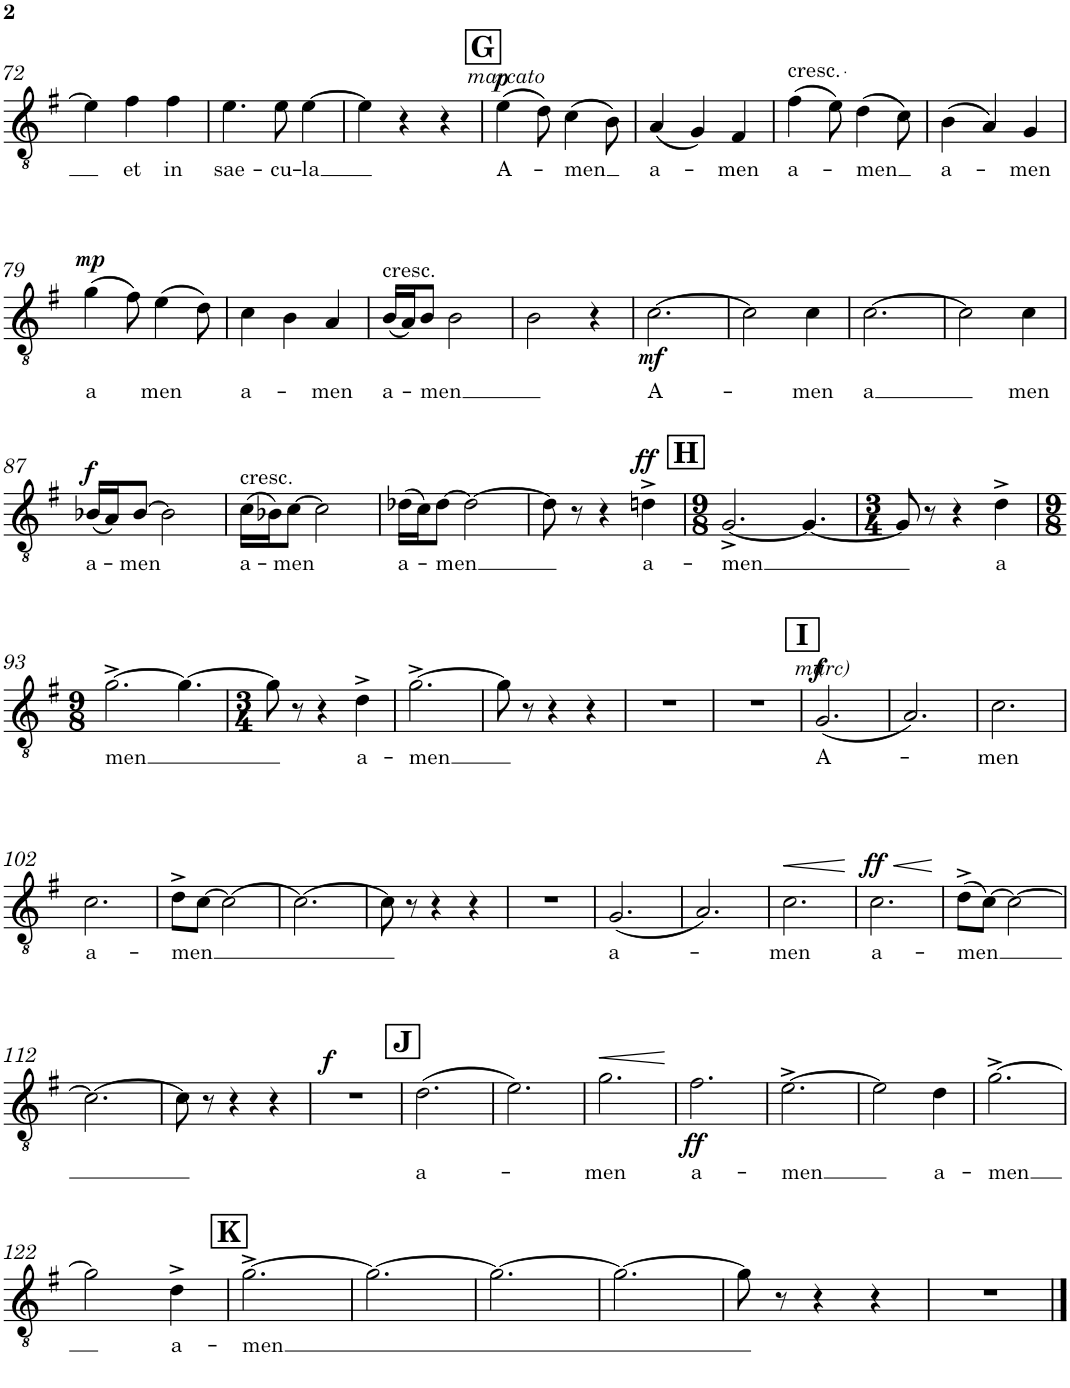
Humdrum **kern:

**kern	**text	**dynam
*part1	*part1	*part1
*staff1	*staff1	*staff1
*I"Ténor 2	*	*
*I'T. 2	*	*
!!LO:PB:g=z
*clefGv2	*	*
*k[f#]	*	*
*M3/4	*	*
=72	=72	=72
4e\]	.	.
!	!LO:LY:b	!
4f#\	et	.
!	!LO:LY:b	!
4f#\	in	.
=73	=73	=73
!	!LO:LY:b	!
4.e\	sae-	.
!	!LO:LY:b	!
8e\	-cu-	.
!	!LO:LY:b	!
[4e\	-la	.
=74	=74	=74
4e\]	.	.
4r	.	.
4r	.	.
!!LO:REH:place=s1:a:B:cj:fs=14:t=G
=75	=75	=75
!	!LO:LY:b	!LO:DY:a
!	!	!LO:DY:n=1:a
(4e\	A-	p other-dynamics
8d\)	.	.
!	!LO:LY:b	!
(4c\	-men	.
8B\)	.	.
=76	=76	=76
!	!LO:LY:b	!
(4A/	a-	.
4G/)	.	.
!	!LO:LY:b	!
4F#/	-men	.
=77	=77	=77
!LO:TX:a:t=cresc.	!	!
!	!LO:LY:b	!
(4f#\	a-	.
8e\)	.	.
!	!LO:LY:b	!
(4d\	-men	.
8c\)	.	.
=78	=78	=78
!	!LO:LY:b	!
(4B\	a-	.
4A/)	.	.
!	!LO:LY:b	!
4G/	-men	.
!!LO:LB:g=z
=79	=79	=79
!	!LO:LY:b	!LO:DY:a
(4g\	a	mp
8f#\)	.	.
!	!LO:LY:b	!
(4e\	men	.
8d\)	.	.
=80	=80	=80
!	!LO:LY:b	!
4c\	a-	.
4B\	.	.
!	!LO:LY:b	!
4A/	-men	.
=81	=81	=81
!LO:TX:a:t=cresc.	!	!
!	!LO:LY:b	!
(16B/LL	a-	.
16A/J)	.	.
!	!LO:LY:b	!
8B/J	-men	.
2B\	.	.
=82	=82	=82
2B\	.	.
4r	.	.
=83	=83	=83
!	!LO:LY:b	!LO:DY:b
[2.c\	A-	mf
=84	=84	=84
2c\]	.	.
!	!LO:LY:b	!
4c\	-men	.
=85	=85	=85
!	!LO:LY:b	!
[2.c\	a	.
=86	=86	=86
2c\]	.	.
!	!LO:LY:b	!
4c\	men	.
!!LO:LB:g=z
=87	=87	=87
!	!LO:LY:b	!LO:DY:a
(16B-X/LL	a-	f
16A/J)	.	.
!	!LO:LY:b	!
[8B-/J	-men	.
2B-\]	.	.
=88	=88	=88
!LO:TX:a:t=cresc.	!	!
!	!LO:LY:b	!
(16c\LL	a-	.
16B-X\J)	.	.
!	!LO:LY:b	!
[8c\J	-men	.
2c\]	.	.
=89	=89	=89
!	!LO:LY:b	!
(16d-X\LL	a-	.
16c\J)	.	.
!	!LO:LY:b	!
[8d-\J	-men	.
2d-\_	.	.
=90	=90	=90
8d-\]	.	.
8r	.	.
4r	.	.
!	!LO:LY:b	!LO:DY:a
4dn^\	a-	ff
!!LO:REH:place=s1:a:B:cj:fs=14:t=H
=91	=91	=91
*M9/8	*	*
!	!LO:LY:b	!
[2.G^/	-men	.
4.G/_	.	.
=92	=92	=92
*M3/4	*	*
8G/]	.	.
8r	.	.
4r	.	.
!	!LO:LY:b	!
4d^\	a	.
!!LO:LB:g=z
=93	=93	=93
*M9/8	*	*
!	!LO:LY:b	!
[2.g^\	men	.
4.g\_	.	.
=94	=94	=94
*M3/4	*	*
8g\]	.	.
8r	.	.
4r	.	.
!	!LO:LY:b	!
4d^\	a-	.
=95	=95	=95
!	!LO:LY:b	!
[2.g^\	-men	.
=96	=96	=96
8g\]	.	.
8r	.	.
4r	.	.
4r	.	.
=97	=97	=97
2.r	.	.
=98	=98	=98
2.r	.	.
!!LO:REH:place=s1:a:B:cj:fs=14:t=I
=99	=99	=99
!	!LO:LY:b	!LO:DY:a
!	!	!LO:DY:n=1:a
!	!	!LO:DY:n=2:a
(2.G/	A-	other-dynamics f other-dynamics
=100	=100	=100
2.A/)	.	.
=101	=101	=101
!	!LO:LY:b	!
2.c\	-men	.
!!LO:LB:g=z
=102	=102	=102
!	!LO:LY:b	!
2.c\	a-	.
=103	=103	=103
!	!LO:LY:b	!
8d^\L	-men	.
[8c\J	.	.
2c\_	.	.
=104	=104	=104
2.c\_	.	.
=105	=105	=105
8c\]	.	.
8r	.	.
4r	.	.
4r	.	.
=106	=106	=106
2.r	.	.
=107	=107	=107
!	!LO:LY:b	!
(2.G/	a-	.
=108	=108	=108
2.A/)	.	.
=109	=109	=109
!	!LO:LY:b	!LO:HP:b
2.c\	-men	<
.	.	[
=110	=110	=110
!	!LO:LY:b	!LO:HP:b
!	!	!LO:DY:n=1:a
2.c\	a-	< ff
.	.	[
=111	=111	=111
!	!LO:LY:b	!
(8d^\L	-men	.
[8c\J)	.	.
2c\_	.	.
!!LO:LB:g=z
=112	=112	=112
2.c\_	.	.
=113	=113	=113
8c\]	.	.
8r	.	.
4r	.	.
4r	.	.
=114	=114	=114
!	!	!LO:DY:a
2.r	.	f
!!LO:REH:place=s1:a:B:cj:fs=14:t=J
=115	=115	=115
!	!LO:LY:b	!
(2.d\	a-	.
=116	=116	=116
2.e\)	.	.
=117	=117	=117
!	!LO:LY:b	!LO:HP:b
2.g\	-men	<
.	.	[
=118	=118	=118
!	!LO:LY:b	!LO:DY:b
2.f#\	a-	ff
=119	=119	=119
!	!LO:LY:b	!
[2.e^\	-men	.
=120	=120	=120
2e\]	.	.
!	!LO:LY:b	!
4d\	a-	.
=121	=121	=121
!	!LO:LY:b	!
[2.g^\	-men	.
!!LO:LB:g=z
=122	=122	=122
2g\]	.	.
!	!LO:LY:b	!
4d^\	a-	.
!!LO:REH:place=s1:a:B:cj:fs=14:t=K
=123	=123	=123
!	!LO:LY:b	!
[2.g^\	-men	.
=124	=124	=124
2.g\_	.	.
=125	=125	=125
2.g\_	.	.
=126	=126	=126
2.g\_	.	.
=127	=127	=127
8g\]	.	.
8r	.	.
4r	.	.
4r	.	.
=128	=128	=128
2.r	.	.
==	==	==
*-	*-	*-
